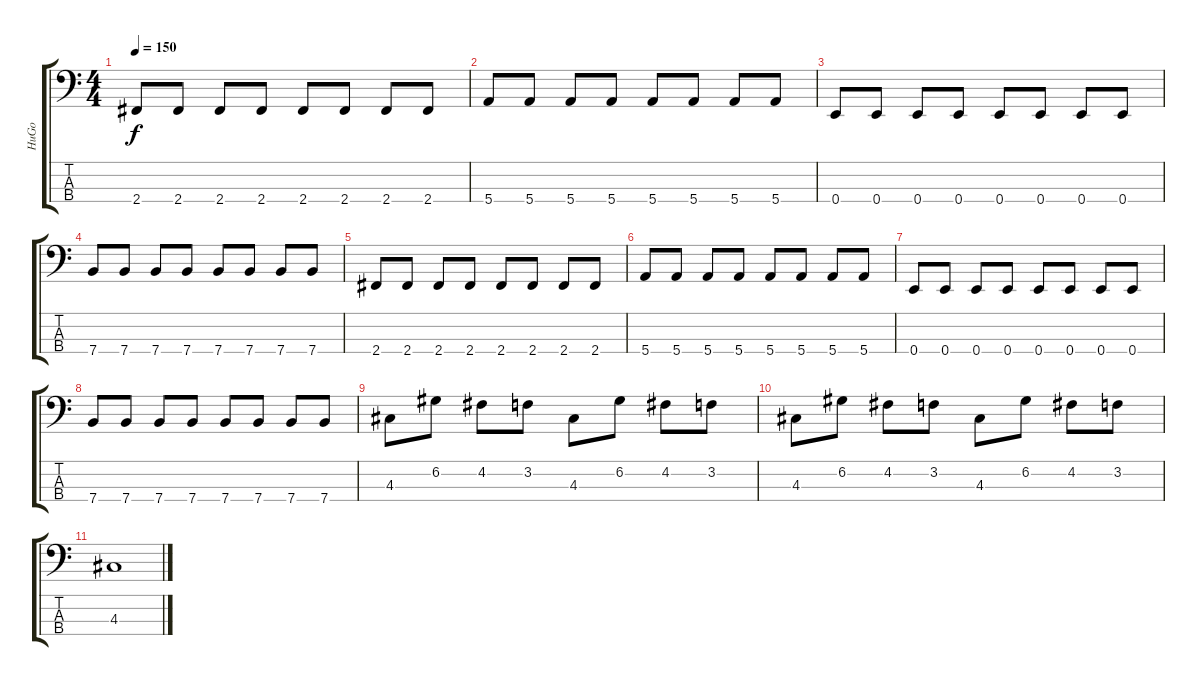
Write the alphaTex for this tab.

\track ("HuGo" "HuGo") {instrument electricbasspick}
\staff {score tabs}
\tuning (G2 D2 A1 E1) {hide}
\ts (4 4)
\tempo 150
\clef f4
\ks c
2.4.8{dy f} 2.4.8 2.4.8 2.4.8 2.4.8 2.4.8 2.4.8 2.4.8 |
5.4.8 5.4.8 5.4.8 5.4.8 5.4.8 5.4.8 5.4.8 5.4.8 |
0.4.8 0.4.8 0.4.8 0.4.8 0.4.8 0.4.8 0.4.8 0.4.8 |
7.4.8 7.4.8 7.4.8 7.4.8 7.4.8 7.4.8 7.4.8 7.4.8 |
2.4.8 2.4.8 2.4.8 2.4.8 2.4.8 2.4.8 2.4.8 2.4.8 |
5.4.8 5.4.8 5.4.8 5.4.8 5.4.8 5.4.8 5.4.8 5.4.8 |
0.4.8 0.4.8 0.4.8 0.4.8 0.4.8 0.4.8 0.4.8 0.4.8 |
7.4.8 7.4.8 7.4.8 7.4.8 7.4.8 7.4.8 7.4.8 7.4.8 |
4.3.8 6.2.8 4.2.8 3.2.8 4.3.8 6.2.8 4.2.8 3.2.8 |
4.3.8 6.2.8 4.2.8 3.2.8 4.3.8 6.2.8 4.2.8 3.2.8 |
4.3.1
